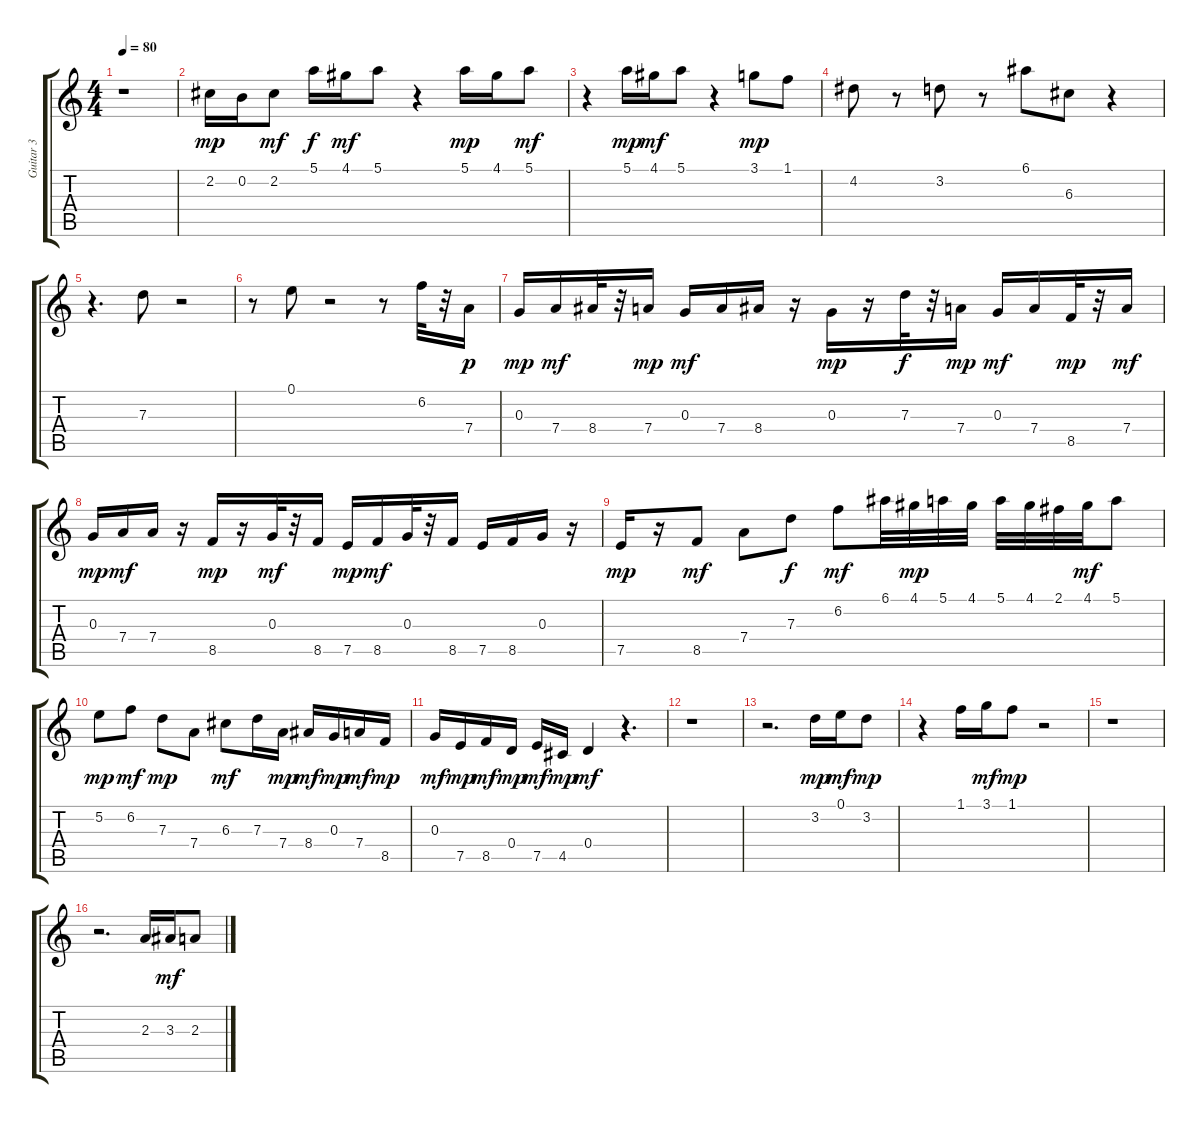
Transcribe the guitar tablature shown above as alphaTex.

\track ("Guitar 3" "Guitar 3") {instrument acousticguitarnylon}
\staff {score tabs}
\tuning (E4 B3 G3 D3 A2 E2) {hide}
\ts (4 4)
\tempo 80
\clef g2
\ks c
r.1{dy mf} |
2.2.16{dy mp} 0.2.16 2.2.8{dy mf} 5.1.16{dy f} 4.1.16{dy mf} 5.1.8 r.4 5.1.16{dy mp} 4.1.16 5.1.8{dy mf} |
r.4 5.1.16{dy mp} 4.1.16{dy mf} 5.1.8 r.4 3.1.8{dy mp} 1.1.8 |
4.2.8 r.8 3.2.8 r.8 6.1.8 6.3.8 r.4 |
r.4{d} 7.3.8 r.2 |
r.8 0.1.8 r.2 r.8 6.2.32 r.32 7.4.16{dy p} |
0.3.16{dy mp} 7.4.16{dy mf} 8.4.32 r.32 7.4.16{dy mp} 0.3.16{dy mf} 7.4.16 8.4.16 r.16 0.3.16{dy mp} r.16 7.3.32{dy f} r.32 7.4.16{dy mp} 0.3.16{dy mf} 7.4.16 8.5.32{dy mp} r.32 7.4.16{dy mf} |
0.3.16{dy mp} 7.4.16{dy mf} 7.4.16 r.16 8.5.16{dy mp} r.16 0.3.32{dy mf} r.32 8.5.16 7.5.16{dy mp} 8.5.16{dy mf} 0.3.32 r.32 8.5.16 7.5.16 8.5.16 0.3.16 r.16 |
7.5.16{dy mp} r.16 8.5.8{dy mf} 7.4.8 7.3.8{dy f} 6.2.8{dy mf} 6.1.32 4.1.32{dy mp} 5.1.32 4.1.32 5.1.32 4.1.32 2.1.32 4.1.32{dy mf} 5.1.8 |
5.2.8{dy mp} 6.2.8{dy mf} 7.3.8{dy mp} 7.4.8 6.3.8{dy mf} 7.3.16 7.4.16{dy mp} 8.4.16{dy mf} 0.3.16{dy mp} 7.4.16{dy mf} 8.5.16{dy mp} |
0.3.16{dy mf} 7.5.16{dy mp} 8.5.16{dy mf} 0.4.16{dy mp} 7.5.16{dy mf} 4.5.16{dy mp} 0.4.4{dy mf} r.4{d} |
r.1 |
r.2{d} 3.2.16{dy mp} 0.1.16{dy mf} 3.2.8{dy mp} |
r.4 1.1.16 3.1.16{dy mf} 1.1.8{dy mp} r.2 |
r.1 |
r.2{d} 2.3.16 3.3.16{dy mf} 2.3.8
